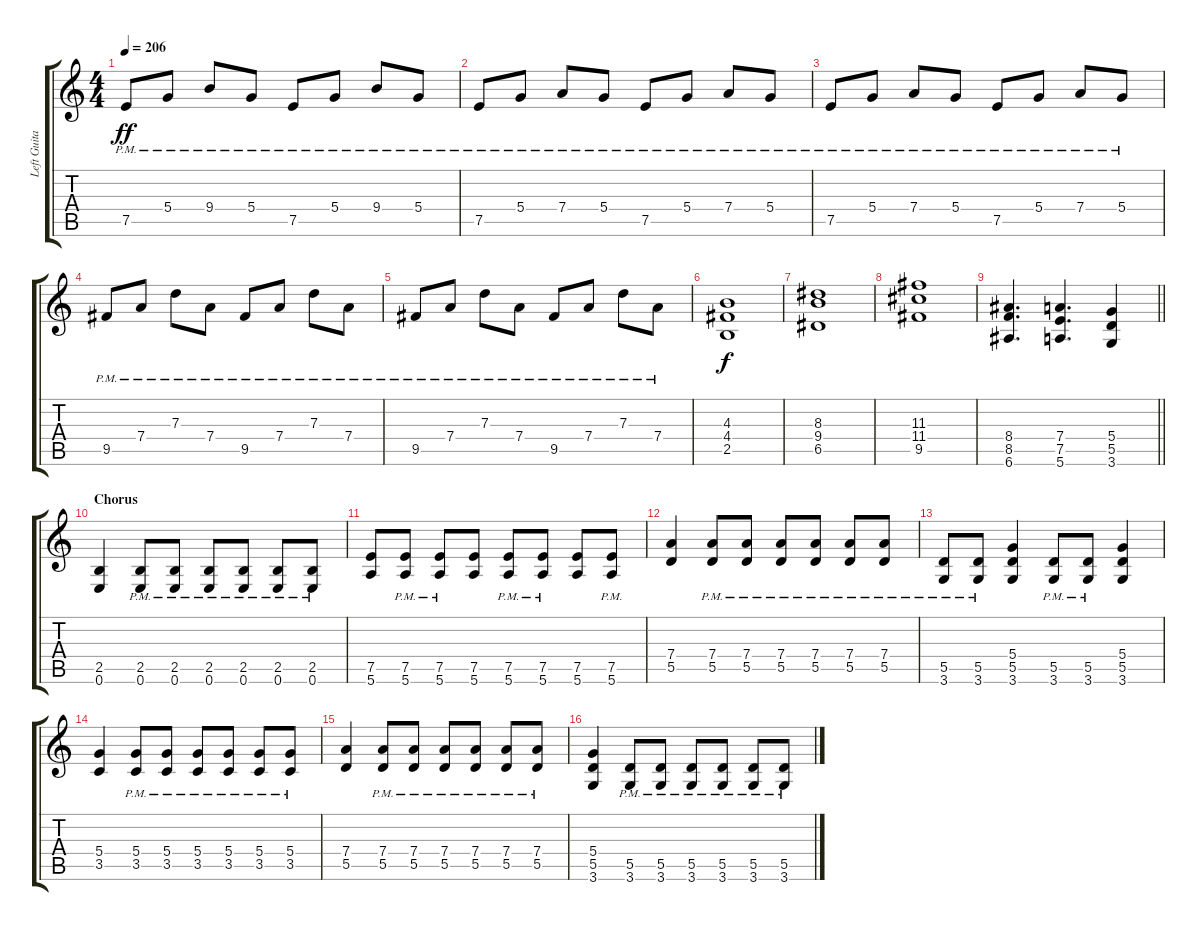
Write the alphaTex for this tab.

\track ("Left Guitar" "Left Guita") {instrument distortionguitar}
\staff {score tabs}
\tuning (E4 B3 G3 D3 A2 E2) {hide}
\ts (4 4)
\tempo 206
\clef g2
\ks c
7.5{pm}.8{dy ff} 5.4{pm}.8 9.4{pm}.8 5.4{pm}.8 7.5{pm}.8 5.4{pm}.8 9.4{pm}.8 5.4{pm}.8 |
7.5{pm}.8 5.4{pm}.8 7.4{pm}.8 5.4{pm}.8 7.5{pm}.8 5.4{pm}.8 7.4{pm}.8 5.4{pm}.8 |
7.5{pm}.8 5.4{pm}.8 7.4{pm}.8 5.4{pm}.8 7.5{pm}.8 5.4{pm}.8 7.4{pm}.8 5.4{pm}.8 |
9.5{pm}.8 7.4{pm}.8 7.3{pm}.8 7.4{pm}.8 9.5{pm}.8 7.4{pm}.8 7.3{pm}.8 7.4{pm}.8 |
9.5{pm}.8 7.4{pm}.8 7.3{pm}.8 7.4{pm}.8 9.5{pm}.8 7.4{pm}.8 7.3{pm}.8 7.4{pm}.8 |
(4.3 4.4 2.5).1{dy f volume 11} |
(8.3 9.4 6.5).1 |
(11.3 11.4 9.5).1 |
\barLineRight lightlight
(8.4 8.5 6.6).4{d volume 12} (7.4 7.5 5.6).4{d} (5.4 5.5 3.6).4 |
\section ("" "Chorus")
(2.5 0.6).4 (2.5{pm} 0.6{pm}).8 (2.5{pm} 0.6{pm}).8 (2.5{pm} 0.6{pm}).8 (2.5{pm} 0.6{pm}).8 (2.5{pm} 0.6{pm}).8 (2.5{pm} 0.6{pm}).8 |
(7.5 5.6).8 (7.5{pm} 5.6{pm}).8 (7.5{pm} 5.6{pm}).8 (7.5 5.6).8 (7.5{pm} 5.6{pm}).8 (7.5{pm} 5.6{pm}).8 (7.5 5.6).8 (7.5{pm} 5.6{pm}).8 |
(7.4 5.5).4 (7.4{pm} 5.5{pm}).8 (7.4{pm} 5.5{pm}).8 (7.4{pm} 5.5{pm}).8 (7.4{pm} 5.5{pm}).8 (7.4{pm} 5.5{pm}).8 (7.4{pm} 5.5{pm}).8 |
(5.5{pm} 3.6{pm}).8 (5.5{pm} 3.6{pm}).8 (5.4 5.5 3.6).4 (5.5{pm} 3.6{pm}).8 (5.5{pm} 3.6{pm}).8 (5.4 5.5 3.6).4 |
(5.4 3.5).4 (5.4{pm} 3.5{pm}).8 (5.4{pm} 3.5{pm}).8 (5.4{pm} 3.5{pm}).8 (5.4{pm} 3.5{pm}).8 (5.4{pm} 3.5{pm}).8 (5.4{pm} 3.5{pm}).8 |
(7.4 5.5).4 (7.4{pm} 5.5{pm}).8 (7.4{pm} 5.5{pm}).8 (7.4{pm} 5.5{pm}).8 (7.4{pm} 5.5{pm}).8 (7.4{pm} 5.5{pm}).8 (7.4{pm} 5.5{pm}).8 |
(5.4 5.5 3.6).4 (5.5{pm} 3.6{pm}).8 (5.5{pm} 3.6{pm}).8 (5.5{pm} 3.6{pm}).8 (5.5{pm} 3.6{pm}).8 (5.5{pm} 3.6{pm}).8 (5.5{pm} 3.6{pm}).8
